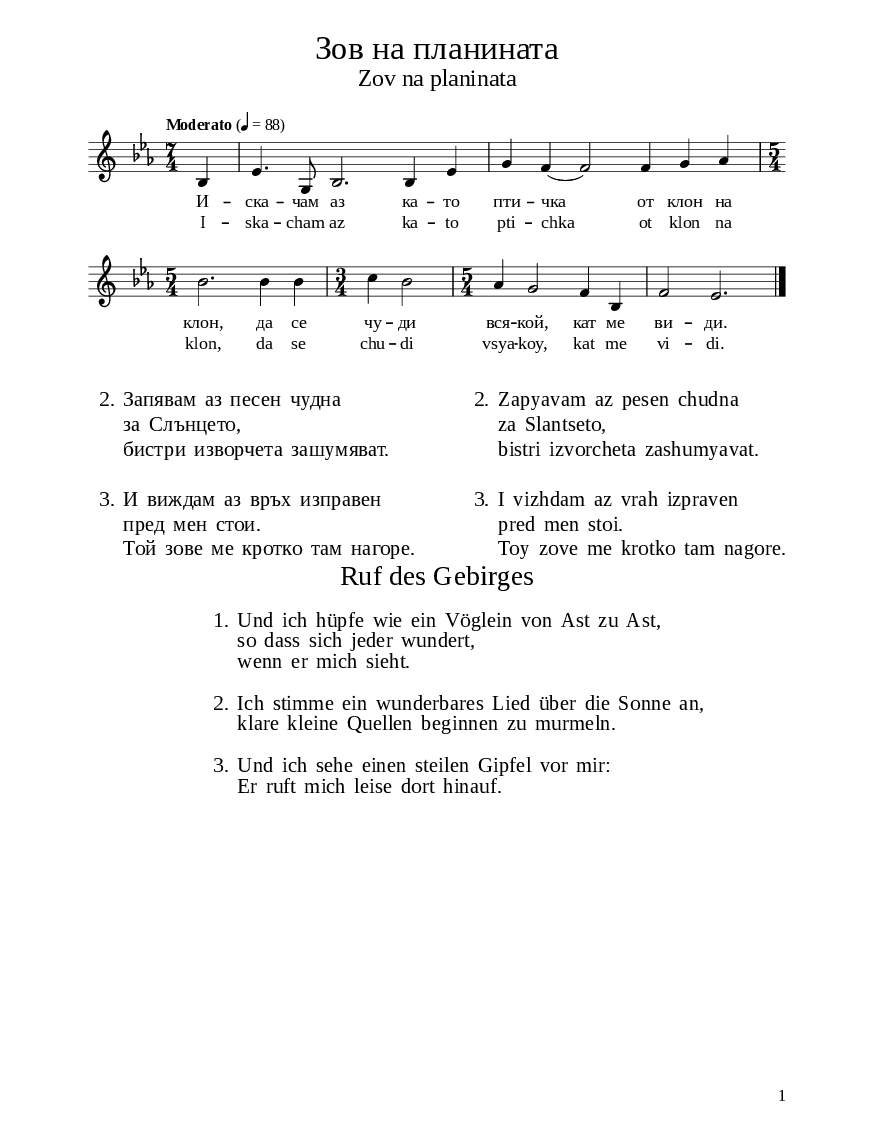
\version "2.22.1"

% include paper part and global functions
\include "include/globals.ily"

\bookpart {
  \include "include/bookpart-paper.ily"
  \score {
    \include "include/score-layout.ily"


    \new Voice \relative c' {

      \clef treble
      \key c \minor
      \time 7/4
      \tempoFunc "Moderato" 4 "88"
      \autoBeamOff
      \partial 4
      bes4 | % 1
      es4.  g,8  bes2.  bes4  es4 | % 2
      g4  f4 ~  f2  f4  g4
      as4 \break | % 3
      \time 5/4  | % 3
      bes2.  bes4  bes4 | % 4
      \time 3/4  | % 4
      c4  bes2 | % 5
      \time 5/4  | % 5
      as4  g2  f4  bes,4 | % 6
      f'2  es2. \bar "|."
    }

    \addlyrics {
      И -- ска -- чам аз ка -- то пти -- чка от клон на клон, да се чу -- ди вся -- кой, кат ме ви -- ди.
    }
    \addlyrics { I -- ska -- cham az ka -- to pti -- chka ot klon na klon, da se chu -- di vsya -- koy, kat me vi -- di.
    }

    \header {
      title = \titleFunc "Зов на планината" "Zov na planinata"
    }

    \midi{}

  } % score
   %\markup \dc-two "D.C.""con ripetizione"

  \markup \fontsize #bgCoupletFontSize {
    \hspace #1
    \override #`(baseline-skip . ,bgCoupletBaselineSkip)
    \column {
      \line {  2. Запявам аз  песен чудна}
      \line {   "   "  за Слънцето,}
      \line {   "   "  бистри изворчета зашумяват.}
      \line {   "   " }
      \line {3. И виждам аз връх изправен}
      \line {   "   " пред мен стои.}
      \line {   "   " Той зове ме кротко там нагоре.}
    }

    \hspace #5
    \override #`(baseline-skip . ,bgCoupletBaselineSkip)
    \column {
      \line {  2. Zapyavam az  pesen chudna}
      \line {   "   "  za Slantseto,}
      \line {   "   "  bistri izvorcheta zashumyavat.}
      \line {   "   " }
      \line {3. I vizhdam az vrah izpraven}
      \line {   "   " pred men stoi.}
      \line {   "   " Toy zove me krotko tam nagore.}
    } %column
  } % markup

 
  

  % include foreign translation(s) of the song

  %\pageBreak
  \version "2.24.1"

\markup \fill-line { \fontsize #deTitleFontSize "Ruf des Gebirges" }
\markup \null
\markup \null
\markup \fontsize #deCoupletFontSize {
  \hspace #12
  \override #`(baseline-skip . ,deCoupletBaselineSkip)

  \column {
    \line { 1. Und ich hüpfe wie ein Vöglein von Ast zu Ast, }

  \line {   "   "  so dass sich jeder wundert, }

   \line {   "   "  wenn er mich sieht.}
     \line { " "}

    \line { 2.  Ich stimme ein wunderbares Lied über die Sonne an,}

     \line {   "   "  klare kleine Quellen beginnen zu murmeln.}
    \line { " "}

    \line { 3. Und ich sehe einen steilen Gipfel vor mir:}

   \line {   "   "  Er ruft mich leise dort hinauf. }


  }


}


} % bookpart
